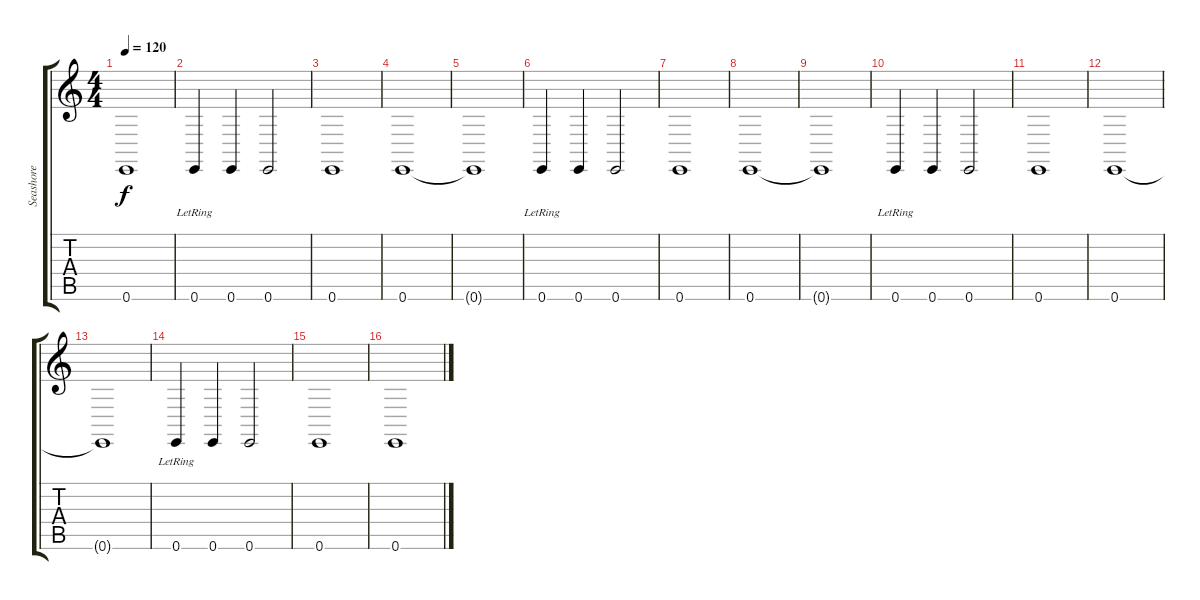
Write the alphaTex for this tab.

\track ("Seashore" "Seashore") {instrument seashore}
\staff {score tabs}
\tuning (E4 B3 G3 D3 A2 E2) {hide}
\ts (4 4)
\tempo 120
\clef g2
\ks c
0.6{t}.1{dy f} |
0.6{lr}.4 0.6.4 0.6.2 |
0.6.1 |
0.6.1 |
0.6{t}.1 |
0.6{lr}.4{volume 0} 0.6.4 0.6.2 |
0.6.1 |
0.6.1 |
0.6{t}.1 |
0.6{lr}.4 0.6.4 0.6.2 |
0.6.1 |
0.6.1 |
0.6{t}.1 |
0.6{lr}.4 0.6.4 0.6.2 |
0.6.1 |
0.6.1
